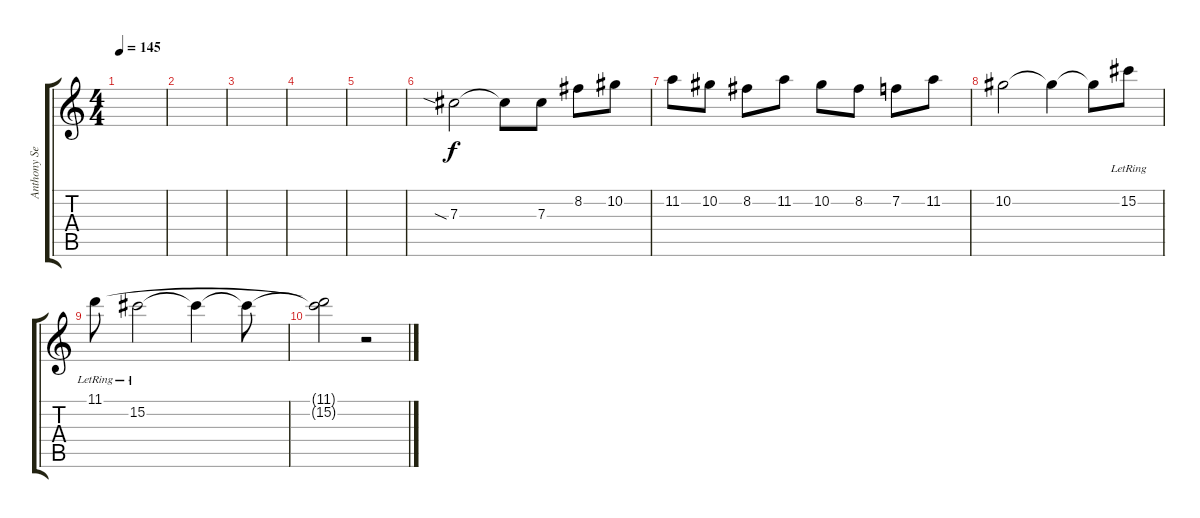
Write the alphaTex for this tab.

\track ("Anthony Sepe (Solo)" "Anthony Se") {instrument distortionguitar}
\staff {score tabs}
\tuning (Eb4 Bb3 Gb3 Db3 Ab2 Db2) {hide}
\ts (4 4)
\tempo 145
\clef g2
\ks c
|
|
|
|
|
7.3{sia}.2 7.3{t}.8 7.3.8 8.2.8 10.2.8 |
11.2.8 10.2.8 8.2.8 11.2.8 10.2.8 8.2.8 7.2.8 11.2.8 |
10.2.2 10.2{t}.4 10.2{t}.8 15.2{lr}.8 |
11.1{lr}.8 15.2{lr}.2 15.2{t}.4 15.2{t}.8 |
(11.1{t} 15.2{t}).2 r.2
